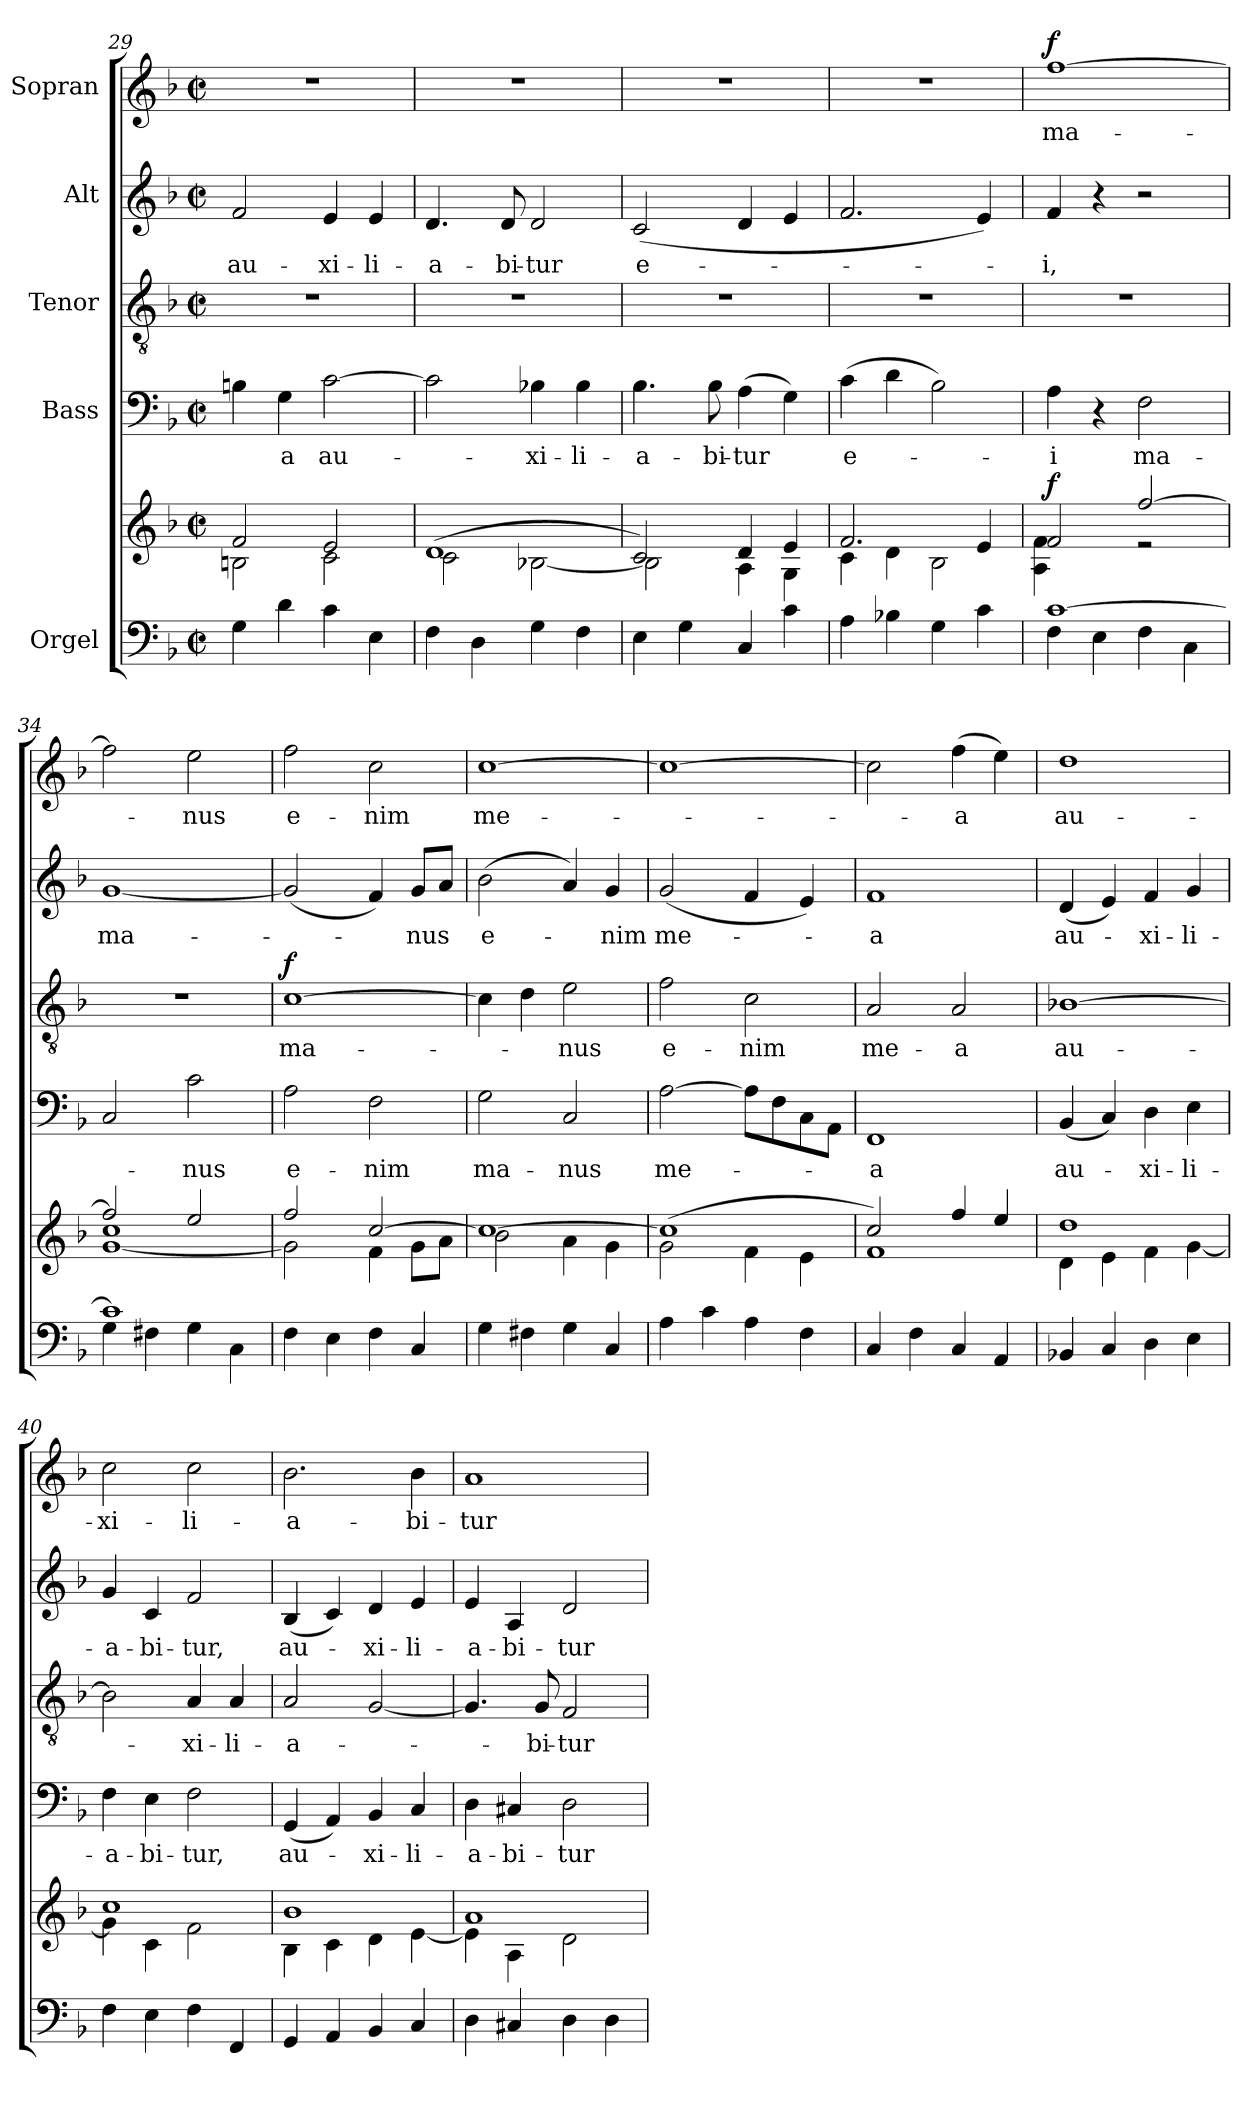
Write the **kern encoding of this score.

**kern	**kern	**dynam	**kern	**text	**kern	**text	**dynam	**kern	**text	**kern	**text	**dynam
*part5	*part5	*part5	*part4	*part4	*part3	*part3	*part3	*part2	*part2	*part1	*part1	*part1
*staff6	*staff5	*staff5/6	*staff4	*staff4	*staff3	*staff3	*staff3	*staff2	*staff2	*staff1	*staff1	*staff1
*I"Orgel	*	*	*I"Bass	*	*I"Tenor	*	*	*I"Alt	*	*I"Sopran	*	*
*clefF4	*clefG2	*	*clefF4	*	*clefGv2	*	*	*clefG2	*	*clefG2	*	*
*k[b-]	*k[b-]	*	*k[b-]	*	*k[b-]	*	*	*k[b-]	*	*k[b-]	*	*
*M2/2	*M2/2	*	*M2/2	*	*M2/2	*	*	*M2/2	*	*M2/2	*	*
*met(c|)	*met(c|)	*	*met(c|)	*	*met(c|)	*	*	*met(c|)	*	*met(c|)	*	*
=29	=29	=29	=29	=29	=29	=29	=29	=29	=29	=29	=29	=29
*	*^	*	*	*	*	*	*	*	*	*	*	*
4G\	2f/	2Bn\	.	4Bn\	.	1r	.	.	2f/	au-	1r	.	.
4d\	.	.	.	4G\	-a	.	.	.	.	.	.	.	.
4c\	2e/	2c\	.	[2c\	au-	.	.	.	4e/	-xi-	.	.	.
4E\	.	.	.	.	.	.	.	.	4e/	-li-	.	.	.
=30	=30	=30	=30	=30	=30	=30	=30	=30	=30	=30	=30	=30	=30
4F\	(1d	2c\	.	2c\]	.	1r	.	.	4.d/	-a-	1r	.	.
4D\	.	.	.	.	.	.	.	.	.	.	.	.	.
.	.	.	.	.	.	.	.	.	8d/	-bi-	.	.	.
4G\	.	[2B-X\	.	4B-X\	-xi-	.	.	.	2d/	-tur	.	.	.
4F\	.	.	.	4B-\	-li-	.	.	.	.	.	.	.	.
=31	=31	=31	=31	=31	=31	=31	=31	=31	=31	=31	=31	=31	=31
4E\	2c/)	2B-\]	.	4.B-\	-a-	1r	.	.	(>2c/	e-	1r	.	.
4G\	.	.	.	.	.	.	.	.	.	.	.	.	.
.	.	.	.	8B-\	-bi-	.	.	.	.	.	.	.	.
4C/	4d/	4A\	.	(>4A\	-tur	.	.	.	4d/	.	.	.	.
4c\	4e/	4G\	.	4G\)	.	.	.	.	4e/	.	.	.	.
=32	=32	=32	=32	=32	=32	=32	=32	=32	=32	=32	=32	=32	=32
4A\	2.f/	4c\	.	(>4c\	e-	1r	.	.	2.f/	.	1r	.	.
4B-X\	.	4d\	.	4d\	.	.	.	.	.	.	.	.	.
4G\	.	2B-\	.	2B-\)	.	.	.	.	.	.	.	.	.
4c\	4e/	.	.	.	.	.	.	.	4e/)	.	.	.	.
!!LO:LB:g=z
=33	=33	=33	=33	=33	=33	=33	=33	=33	=33	=33	=33	=33	=33
*^	*	*	*	*	*	*	*	*	*	*	*	*	*
!	!	!	!	!LO:DY:a	!	!	!	!	!	!	!	!	!	!LO:DY:a
[1c	4F\	2f/	4A\ 4f\	f	4A\	-i	1r	.	.	4f/	-i,	[1ff	ma-	f
.	4E\	.	4ryy	.	4r	.	.	.	.	4r	.	.	.	.
.	4F\	[2ff/	2r	.	2F\	ma-	.	.	.	2r	.	.	.	.
.	4C\	.	.	.	.	.	.	.	.	.	.	.	.	.
=34	=34	=34	=34	=34	=34	=34	=34	=34	=34	=34	=34	=34	=34	=34
*	*	*	*^	*	*	*	*	*	*	*	*	*	*	*
1c]	4G\	2ff/]	[1g	1cc	.	2C/	.	1r	.	.	[1g	ma-	2ff\]	.	.
.	4F#X\	.	.	.	.	.	.	.	.	.	.	.	.	.	.
.	4G\	2ee/	.	.	.	2c\	-nus	.	.	.	.	.	2ee\	-nus	.
.	4C\	.	.	.	.	.	.	.	.	.	.	.	.	.	.
*	*	*	*v	*v	*	*	*	*	*	*	*	*	*	*	*
=35	=35	=35	=35	=35	=35	=35	=35	=35	=35	=35	=35	=35	=35	=35
!	!	!	!	!	!	!	!	!	!LO:DY:a	!	!	!	!	!
*v	*v	*	*	*	*	*	*	*	*	*	*	*	*	*
4F\	2ff/	2g\]	.	2A\	e-	[1c	ma-	f	(2g/]	.	2ff\	e-	.
4E\	.	.	.	.	.	.	.	.	.	.	.	.	.
4F\	[2cc/	4f\	.	2F\	-nim	.	.	.	4f/)	.	2cc\	-nim	.
4C/	.	8g\L	.	.	.	.	.	.	8g/L	-nus	.	.	.
.	.	8a\J	.	.	.	.	.	.	8a/J	.	.	.	.
=36	=36	=36	=36	=36	=36	=36	=36	=36	=36	=36	=36	=36	=36
4G\	1cc_	2b-\	.	2G\	ma-	4c\]	.	.	(2b-\	e-	[1cc	me-	.
4F#X\	.	.	.	.	.	4d\	.	.	.	.	.	.	.
4G\	.	4a\	.	2C/	-nus	2e\	-nus	.	4a/)	.	.	.	.
4C/	.	4g\	.	.	.	.	.	.	4g/	-nim	.	.	.
=37	=37	=37	=37	=37	=37	=37	=37	=37	=37	=37	=37	=37	=37
4A\	(1cc]	2g\	.	[2A\	me-	2f\	e-	.	(2g/	me-	1cc_	.	.
4c\	.	.	.	.	.	.	.	.	.	.	.	.	.
4A\	.	4f\	.	8A\L]	.	2c\	-nim	.	4f/	.	.	.	.
.	.	.	.	8F\	.	.	.	.	.	.	.	.	.
4F\	.	4e\	.	8C\	.	.	.	.	4e/)	.	.	.	.
.	.	.	.	8AA\J	.	.	.	.	.	.	.	.	.
=38	=38	=38	=38	=38	=38	=38	=38	=38	=38	=38	=38	=38	=38
4C/	2cc/)	1f	.	1FF	-a	2A/	me-	.	1f	-a	2cc\]	.	.
4F\	.	.	.	.	.	.	.	.	.	.	.	.	.
4C/	4ff/	.	.	.	.	2A/	-a	.	.	.	(>4ff\	-a	.
4AA/	4ee/	.	.	.	.	.	.	.	.	.	4ee\)	.	.
=39	=39	=39	=39	=39	=39	=39	=39	=39	=39	=39	=39	=39	=39
4BB-X/	1dd	4d\	.	(4BB-/	au-	[1B-X	au-	.	(4d/	au-	1dd	au-	.
4C/	.	4e\	.	4C/)	.	.	.	.	4e/)	.	.	.	.
4D\	.	4f\	.	4D\	-xi-	.	.	.	4f/	-xi-	.	.	.
4E\	.	[4g\	.	4E\	-li-	.	.	.	4g/	-li-	.	.	.
=40	=40	=40	=40	=40	=40	=40	=40	=40	=40	=40	=40	=40	=40
4F\	1cc	4g\]	.	4F\	-a-	2B-\]	.	.	4g/	-a-	2cc\	-xi-	.
4E\	.	4c\	.	4E\	-bi-	.	.	.	4c/	-bi-	.	.	.
4F\	.	2f\	.	2F\	-tur,	4A/	-xi-	.	2f/	-tur,	2cc\	-li-	.
4FF/	.	.	.	.	.	4A/	-li-	.	.	.	.	.	.
!!LO:LB:g=z
=41	=41	=41	=41	=41	=41	=41	=41	=41	=41	=41	=41	=41	=41
4GG/	1b-	4B-\	.	(4GG/	au-	2A/	-a-	.	(>4B-/	au-	2.b-\	-a-	.
4AA/	.	4c\	.	4AA/)	.	.	.	.	4c/)	.	.	.	.
4BB-/	.	4d\	.	4BB-/	-xi-	[2G/	.	.	4d/	-xi-	.	.	.
4C/	.	[4e\	.	4C/	-li-	.	.	.	4e/	-li-	4b-\	-bi-	.
=42	=42	=42	=42	=42	=42	=42	=42	=42	=42	=42	=42	=42	=42
4D\	1a	4e\]	.	4D\	-a-	4.G/]	.	.	4e/	-a-	1a	-tur	.
4C#X/	.	4A\	.	4C#X/	-bi-	.	.	.	4A/	-bi-	.	.	.
.	.	.	.	.	.	8G/	-bi-	.	.	.	.	.	.
4D\	.	2d\	.	2D\	-tur	2F/	-tur	.	2d/	-tur	.	.	.
4D\	.	.	.	.	.	.	.	.	.	.	.	.	.
*	*v	*v	*	*	*	*	*	*	*	*	*	*	*
=	=	=	=	=	=	=	=	=	=	=	=	=
*-	*-	*-	*-	*-	*-	*-	*-	*-	*-	*-	*-	*-
